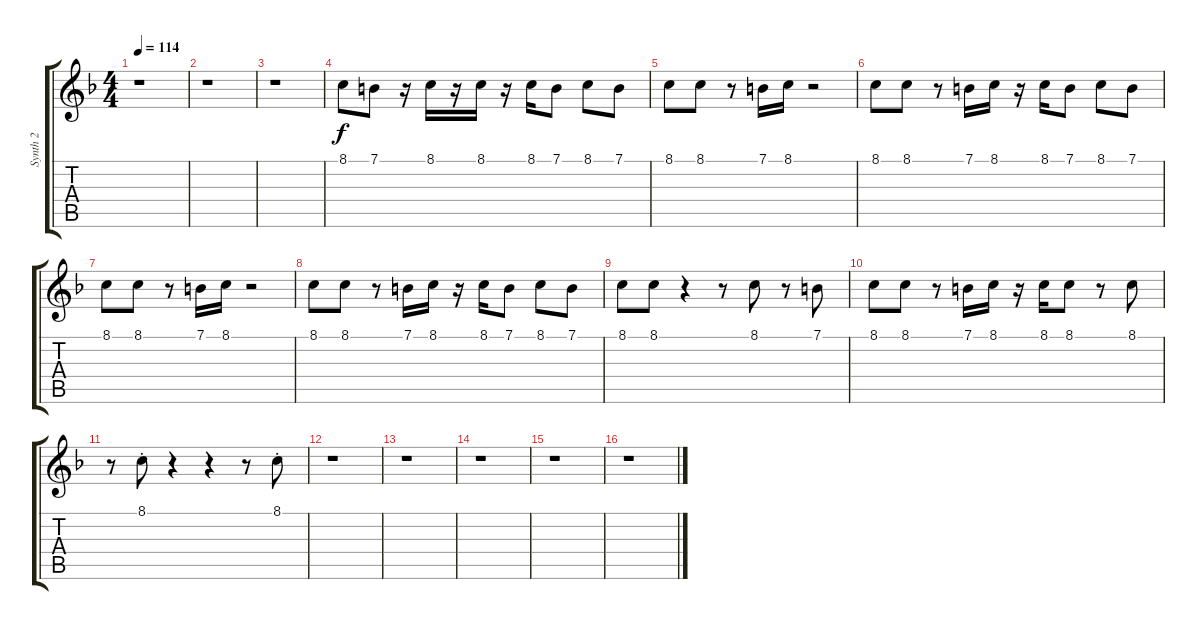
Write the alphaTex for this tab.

\track ("Synth 2" "Synth 2") {instrument koto}
\staff {score tabs}
\tuning (E4 B3 G3 D3 A2 E2) {hide}
\ts (4 4)
\tempo 114
\clef g2
\ks f
r.1{dy f} |
r.1 |
r.1 |
8.1.8 7.1.8 r.16 8.1.16 r.16 8.1.16 r.16 8.1.16 7.1.8 8.1.8 7.1.8 |
8.1.8 8.1.8 r.8 7.1.16 8.1.16 r.2 |
8.1.8 8.1.8 r.8 7.1.16 8.1.16 r.16 8.1.16 7.1.8 8.1.8 7.1.8 |
8.1.8 8.1.8 r.8 7.1.16 8.1.16 r.2 |
8.1.8 8.1.8 r.8 7.1.16 8.1.16 r.16 8.1.16 7.1.8 8.1.8 7.1.8 |
8.1.8 8.1.8 r.4 r.8 8.1.8 r.8 7.1.8 |
8.1.8 8.1.8 r.8 7.1.16 8.1.16 r.16 8.1.16 8.1.8 r.8 8.1.8 |
r.8 8.1{st}.8 r.4 r.4 r.8 8.1{st}.8 |
r.1 |
r.1 |
r.1 |
r.1 |
r.1
